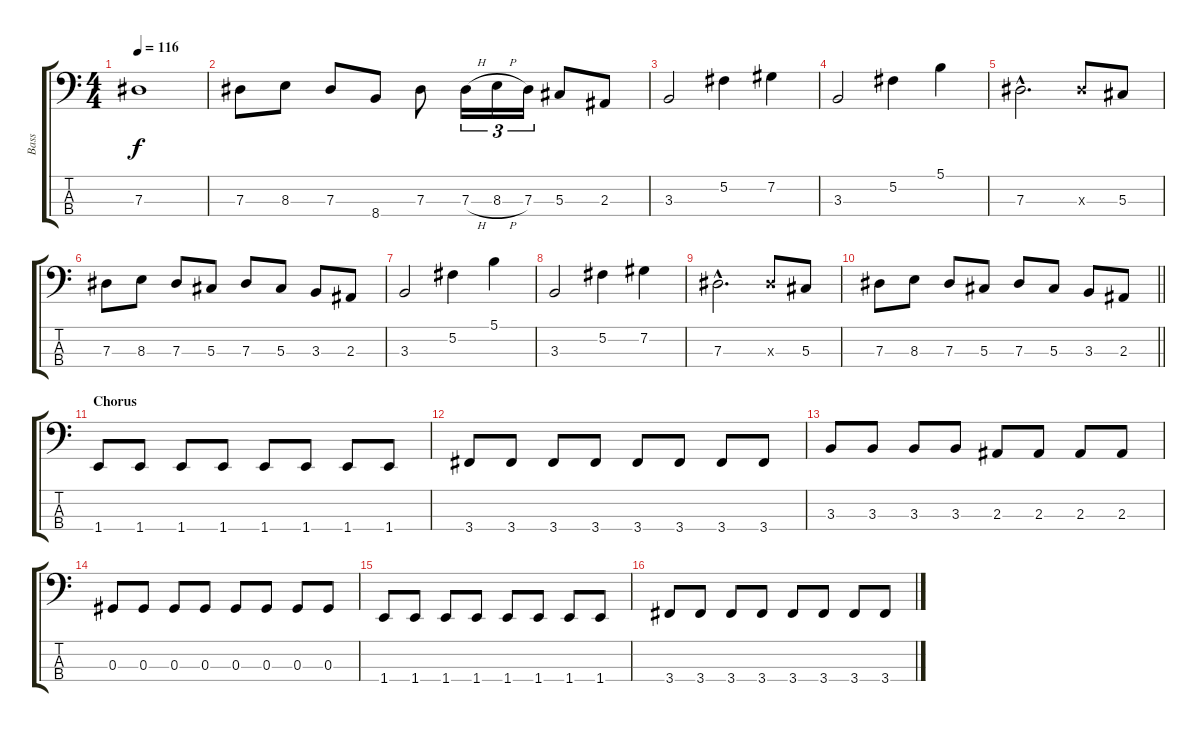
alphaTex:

\track ("Bass" "Bass") {instrument electricbassfinger}
\staff {score tabs}
\tuning (Gb2 Db2 Ab1 Eb1) {hide}
\ts (4 4)
\tempo 116
\clef f4
\ks c
7.3.1{dy f} |
7.3.8 8.3.8 7.3.8 8.4.8 7.3.8 7.3{h}.16{tu (3 2)} 8.3{h}.16{tu (3 2)} 7.3.16{tu (3 2)} 5.3.8 2.3.8 |
3.3.2 5.2.4 7.2.4 |
3.3.2 5.2.4 5.1.4 |
7.3{hac}.2{d} 7.3{x}.8 5.3.8 |
7.3.8 8.3.8 7.3.8 5.3.8 7.3.8 5.3.8 3.3.8 2.3.8 |
3.3.2 5.2.4 5.1.4 |
3.3.2 5.2.4 7.2.4 |
7.3{hac}.2{d} 7.3{x}.8 5.3.8 |
\barLineRight lightlight
7.3.8 8.3.8 7.3.8 5.3.8 7.3.8 5.3.8 3.3.8 2.3.8 |
\section ("" "Chorus")
1.4.8 1.4.8 1.4.8 1.4.8 1.4.8 1.4.8 1.4.8 1.4.8 |
3.4.8 3.4.8 3.4.8 3.4.8 3.4.8 3.4.8 3.4.8 3.4.8 |
3.3.8 3.3.8 3.3.8 3.3.8 2.3.8 2.3.8 2.3.8 2.3.8 |
0.3.8 0.3.8 0.3.8 0.3.8 0.3.8 0.3.8 0.3.8 0.3.8 |
1.4.8 1.4.8 1.4.8 1.4.8 1.4.8 1.4.8 1.4.8 1.4.8 |
3.4.8 3.4.8 3.4.8 3.4.8 3.4.8 3.4.8 3.4.8 3.4.8
